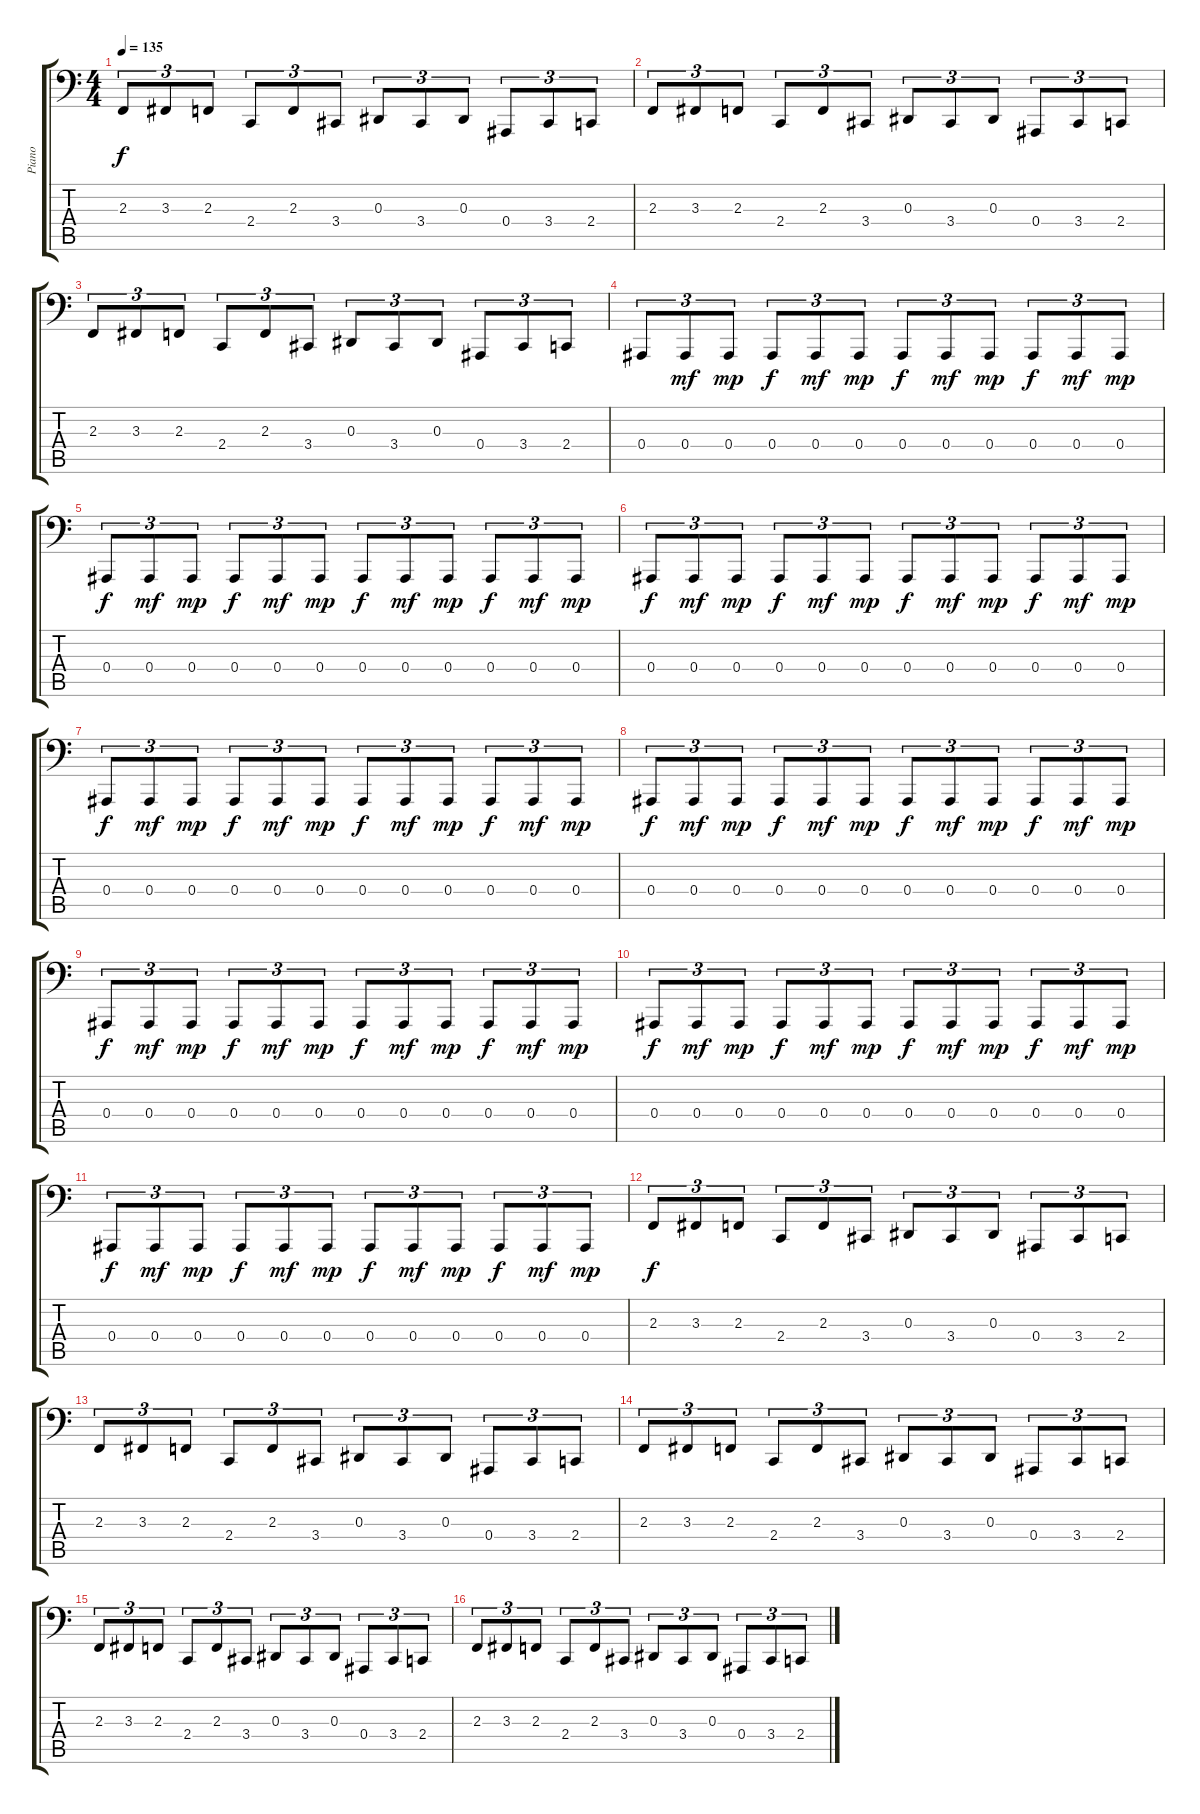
\track ("Piano" "Piano") {instrument acousticgrandpiano}
\staff {score tabs}
\tuning (C3 G2 Eb2 Bb1 F1 C1) {hide}
\ts (4 4)
\tempo 135
\clef f4
\ks c
2.3.8{tu (3 2) dy f} 3.3.8{tu (3 2)} 2.3.8{tu (3 2)} 2.4.8{tu (3 2)} 2.3.8{tu (3 2)} 3.4.8{tu (3 2)} 0.3.8{tu (3 2)} 3.4.8{tu (3 2)} 0.3.8{tu (3 2)} 0.4.8{tu (3 2)} 3.4.8{tu (3 2)} 2.4.8{tu (3 2)} |
2.3.8{tu (3 2)} 3.3.8{tu (3 2)} 2.3.8{tu (3 2)} 2.4.8{tu (3 2)} 2.3.8{tu (3 2)} 3.4.8{tu (3 2)} 0.3.8{tu (3 2)} 3.4.8{tu (3 2)} 0.3.8{tu (3 2)} 0.4.8{tu (3 2)} 3.4.8{tu (3 2)} 2.4.8{tu (3 2)} |
2.3.8{tu (3 2)} 3.3.8{tu (3 2)} 2.3.8{tu (3 2)} 2.4.8{tu (3 2)} 2.3.8{tu (3 2)} 3.4.8{tu (3 2)} 0.3.8{tu (3 2)} 3.4.8{tu (3 2)} 0.3.8{tu (3 2)} 0.4.8{tu (3 2)} 3.4.8{tu (3 2)} 2.4.8{tu (3 2)} |
0.4.8{tu (3 2)} 0.4.8{tu (3 2) dy mf} 0.4.8{tu (3 2) dy mp} 0.4.8{tu (3 2) dy f} 0.4.8{tu (3 2) dy mf} 0.4.8{tu (3 2) dy mp} 0.4.8{tu (3 2) dy f} 0.4.8{tu (3 2) dy mf} 0.4.8{tu (3 2) dy mp} 0.4.8{tu (3 2) dy f} 0.4.8{tu (3 2) dy mf} 0.4.8{tu (3 2) dy mp} |
0.4.8{tu (3 2) dy f} 0.4.8{tu (3 2) dy mf} 0.4.8{tu (3 2) dy mp} 0.4.8{tu (3 2) dy f} 0.4.8{tu (3 2) dy mf} 0.4.8{tu (3 2) dy mp} 0.4.8{tu (3 2) dy f} 0.4.8{tu (3 2) dy mf} 0.4.8{tu (3 2) dy mp} 0.4.8{tu (3 2) dy f} 0.4.8{tu (3 2) dy mf} 0.4.8{tu (3 2) dy mp} |
0.4.8{tu (3 2) dy f} 0.4.8{tu (3 2) dy mf} 0.4.8{tu (3 2) dy mp} 0.4.8{tu (3 2) dy f} 0.4.8{tu (3 2) dy mf} 0.4.8{tu (3 2) dy mp} 0.4.8{tu (3 2) dy f} 0.4.8{tu (3 2) dy mf} 0.4.8{tu (3 2) dy mp} 0.4.8{tu (3 2) dy f} 0.4.8{tu (3 2) dy mf} 0.4.8{tu (3 2) dy mp} |
0.4.8{tu (3 2) dy f} 0.4.8{tu (3 2) dy mf} 0.4.8{tu (3 2) dy mp} 0.4.8{tu (3 2) dy f} 0.4.8{tu (3 2) dy mf} 0.4.8{tu (3 2) dy mp} 0.4.8{tu (3 2) dy f} 0.4.8{tu (3 2) dy mf} 0.4.8{tu (3 2) dy mp} 0.4.8{tu (3 2) dy f} 0.4.8{tu (3 2) dy mf} 0.4.8{tu (3 2) dy mp} |
0.4.8{tu (3 2) dy f} 0.4.8{tu (3 2) dy mf} 0.4.8{tu (3 2) dy mp} 0.4.8{tu (3 2) dy f} 0.4.8{tu (3 2) dy mf} 0.4.8{tu (3 2) dy mp} 0.4.8{tu (3 2) dy f} 0.4.8{tu (3 2) dy mf} 0.4.8{tu (3 2) dy mp} 0.4.8{tu (3 2) dy f} 0.4.8{tu (3 2) dy mf} 0.4.8{tu (3 2) dy mp} |
0.4.8{tu (3 2) dy f} 0.4.8{tu (3 2) dy mf} 0.4.8{tu (3 2) dy mp} 0.4.8{tu (3 2) dy f} 0.4.8{tu (3 2) dy mf} 0.4.8{tu (3 2) dy mp} 0.4.8{tu (3 2) dy f} 0.4.8{tu (3 2) dy mf} 0.4.8{tu (3 2) dy mp} 0.4.8{tu (3 2) dy f} 0.4.8{tu (3 2) dy mf} 0.4.8{tu (3 2) dy mp} |
0.4.8{tu (3 2) dy f} 0.4.8{tu (3 2) dy mf} 0.4.8{tu (3 2) dy mp} 0.4.8{tu (3 2) dy f} 0.4.8{tu (3 2) dy mf} 0.4.8{tu (3 2) dy mp} 0.4.8{tu (3 2) dy f} 0.4.8{tu (3 2) dy mf} 0.4.8{tu (3 2) dy mp} 0.4.8{tu (3 2) dy f} 0.4.8{tu (3 2) dy mf} 0.4.8{tu (3 2) dy mp} |
0.4.8{tu (3 2) dy f} 0.4.8{tu (3 2) dy mf} 0.4.8{tu (3 2) dy mp} 0.4.8{tu (3 2) dy f} 0.4.8{tu (3 2) dy mf} 0.4.8{tu (3 2) dy mp} 0.4.8{tu (3 2) dy f} 0.4.8{tu (3 2) dy mf} 0.4.8{tu (3 2) dy mp} 0.4.8{tu (3 2) dy f} 0.4.8{tu (3 2) dy mf} 0.4.8{tu (3 2) dy mp} |
2.3.8{tu (3 2) dy f} 3.3.8{tu (3 2)} 2.3.8{tu (3 2)} 2.4.8{tu (3 2)} 2.3.8{tu (3 2)} 3.4.8{tu (3 2)} 0.3.8{tu (3 2)} 3.4.8{tu (3 2)} 0.3.8{tu (3 2)} 0.4.8{tu (3 2)} 3.4.8{tu (3 2)} 2.4.8{tu (3 2)} |
2.3.8{tu (3 2)} 3.3.8{tu (3 2)} 2.3.8{tu (3 2)} 2.4.8{tu (3 2)} 2.3.8{tu (3 2)} 3.4.8{tu (3 2)} 0.3.8{tu (3 2)} 3.4.8{tu (3 2)} 0.3.8{tu (3 2)} 0.4.8{tu (3 2)} 3.4.8{tu (3 2)} 2.4.8{tu (3 2)} |
2.3.8{tu (3 2)} 3.3.8{tu (3 2)} 2.3.8{tu (3 2)} 2.4.8{tu (3 2)} 2.3.8{tu (3 2)} 3.4.8{tu (3 2)} 0.3.8{tu (3 2)} 3.4.8{tu (3 2)} 0.3.8{tu (3 2)} 0.4.8{tu (3 2)} 3.4.8{tu (3 2)} 2.4.8{tu (3 2)} |
2.3.8{tu (3 2)} 3.3.8{tu (3 2)} 2.3.8{tu (3 2)} 2.4.8{tu (3 2)} 2.3.8{tu (3 2)} 3.4.8{tu (3 2)} 0.3.8{tu (3 2)} 3.4.8{tu (3 2)} 0.3.8{tu (3 2)} 0.4.8{tu (3 2)} 3.4.8{tu (3 2)} 2.4.8{tu (3 2)} |
2.3.8{tu (3 2)} 3.3.8{tu (3 2)} 2.3.8{tu (3 2)} 2.4.8{tu (3 2)} 2.3.8{tu (3 2)} 3.4.8{tu (3 2)} 0.3.8{tu (3 2)} 3.4.8{tu (3 2)} 0.3.8{tu (3 2)} 0.4.8{tu (3 2)} 3.4.8{tu (3 2)} 2.4.8{tu (3 2)}
